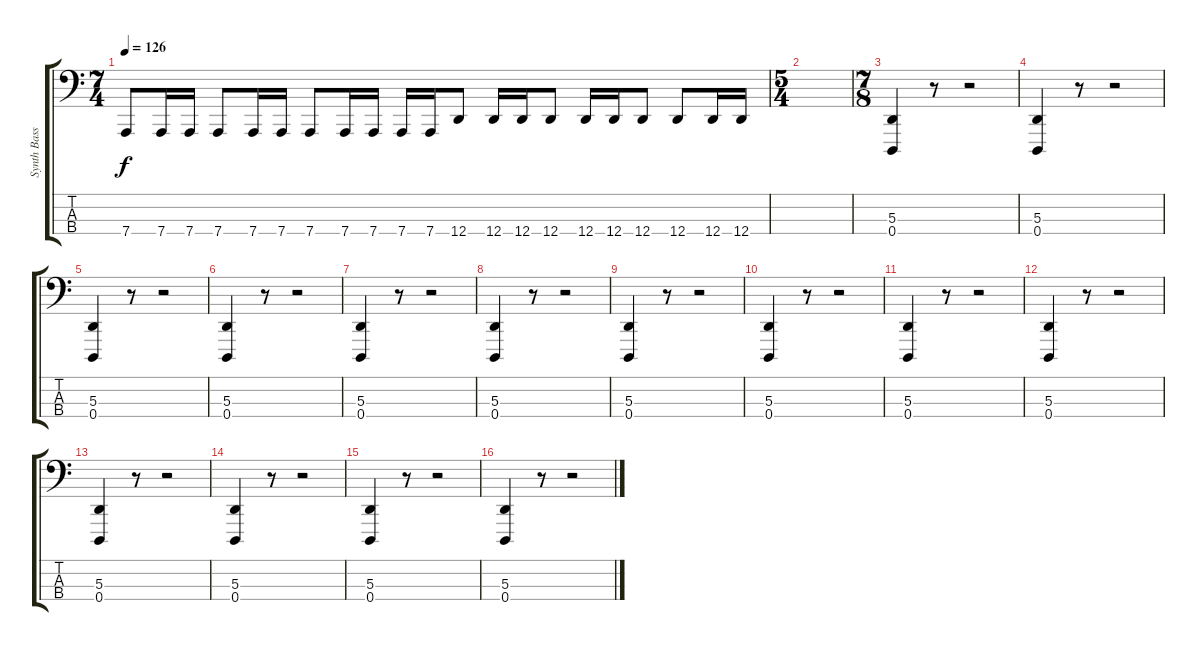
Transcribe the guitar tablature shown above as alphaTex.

\track ("Synth Bass" "Synth Bass") {instrument lead2sawtooth}
\staff {score tabs}
\tuning (G2 D2 A1 D1) {hide}
\ts (7 4)
\tempo 126
\clef f4
\ks c
7.4.8{dy f} 7.4.16 7.4.16 7.4.8 7.4.16 7.4.16 7.4.8 7.4.16 7.4.16 7.4.16 7.4.16 12.4.8 12.4.16 12.4.16 12.4.8 12.4.16 12.4.16 12.4.8 12.4.8 12.4.16 12.4.16 |
\ts (5 4)
|
\ts (7 8)
(5.3 0.4).4{volume 12 instrument lead2sawtooth} r.8 r.2 |
(5.3 0.4).4 r.8 r.2 |
(5.3 0.4).4 r.8 r.2 |
(5.3 0.4).4 r.8 r.2 |
(5.3 0.4).4 r.8 r.2 |
(5.3 0.4).4 r.8 r.2 |
(5.3 0.4).4 r.8 r.2 |
(5.3 0.4).4 r.8 r.2 |
(5.3 0.4).4{volume 12 instrument lead2sawtooth} r.8 r.2 |
(5.3 0.4).4 r.8 r.2 |
(5.3 0.4).4 r.8 r.2 |
(5.3 0.4).4 r.8 r.2 |
(5.3 0.4).4 r.8 r.2 |
(5.3 0.4).4 r.8 r.2
